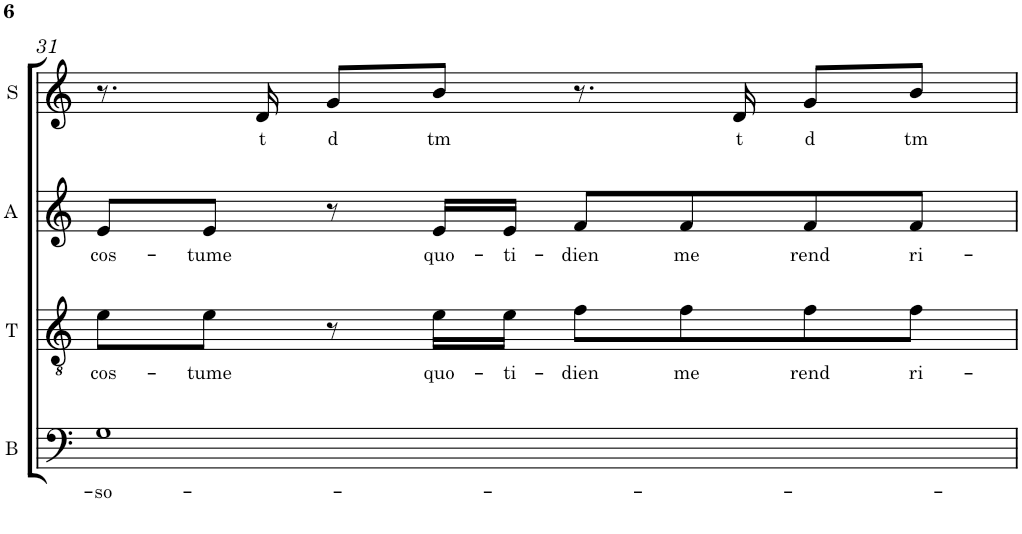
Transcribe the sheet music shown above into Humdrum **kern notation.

**kern	**text	**kern	**text	**kern	**text	**kern	**text
*part4	*part4	*part3	*part3	*part2	*part2	*part1	*part1
*staff4	*staff4	*staff3	*staff3	*staff2	*staff2	*staff1	*staff1
*I"Basse	*	*I"Ténor	*	*I"Alto	*	*I"Soprano	*
*I'B	*	*I'T	*	*I'A	*	*I'S	*
!!LO:PB:g=z
*clefF4	*	*clefGv2	*	*clefG2	*	*clefG2	*
*	*	*Trd1c2	*	*Trd4c7	*	*	*
*k[]	*	*k[]	*	*k[]	*	*k[]	*
*M4/4	*	*M4/4	*	*M4/4	*	*M4/4	*
*met(c)	*	*met(c)	*	*met(c)	*	*met(c)	*
=31	=31	=31	=31	=31	=31	=31	=31
!	!LO:LY:b	!	!LO:LY:b	!	!LO:LY:b	!	!
1G	-so-	8e\L	cos-	8e/L	cos-	8.r	.
!	!	!	!LO:LY:b	!	!LO:LY:b	!	!
.	.	8e\J	-tume	8e/J	-tume	.	.
!	!	!	!	!	!	!	!LO:LY:b
.	.	.	.	.	.	16d/	t
!	!	!	!	!	!	!	!LO:LY:b
.	.	8r	.	8r	.	8g/L	d
!	!	!	!LO:LY:b	!	!LO:LY:b	!	!LO:LY:b
.	.	16e\LL	quo-	16e/LL	quo-	8b/J	tm
!	!	!	!LO:LY:b	!	!LO:LY:b	!	!
.	.	16e\JJ	-ti-	16e/JJ	-ti-	.	.
!	!	!	!LO:LY:b	!	!LO:LY:b	!	!
.	.	8f\L	-dien	8f/L	-dien	8.r	.
!	!	!	!LO:LY:b	!	!LO:LY:b	!	!
.	.	8f\	me	8f/	me	.	.
!	!	!	!	!	!	!	!LO:LY:b
.	.	.	.	.	.	16d/	t
!	!	!	!LO:LY:b	!	!LO:LY:b	!	!LO:LY:b
.	.	8f\	rend	8f/	rend	8g/L	d
!	!	!	!LO:LY:b	!	!LO:LY:b	!	!LO:LY:b
.	.	8f\J	ri-	8f/J	ri-	8b/J	tm
=	=	=	=	=	=	=	=
*-	*-	*-	*-	*-	*-	*-	*-
